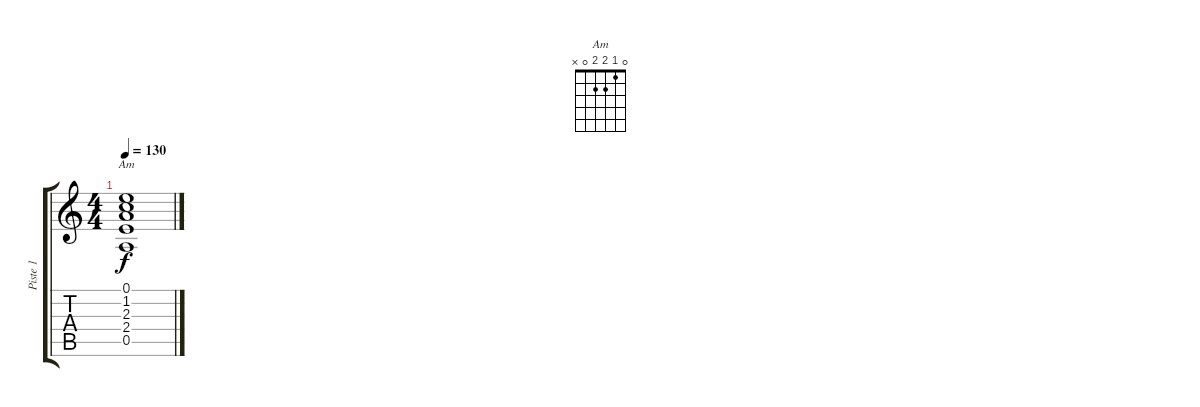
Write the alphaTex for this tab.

\track ("Piste 1" "Piste 1") {instrument acousticguitarsteel}
\staff {score tabs}
\tuning (E4 B3 G3 D3 A2 E2) {hide}
\chord ("Am" 0 1 2 2 0 x)
\ts (4 4)
\tempo 130
\clef g2
\ks c
(0.1 1.2 2.3 2.4 0.5).1{ch "Am" dy f}
